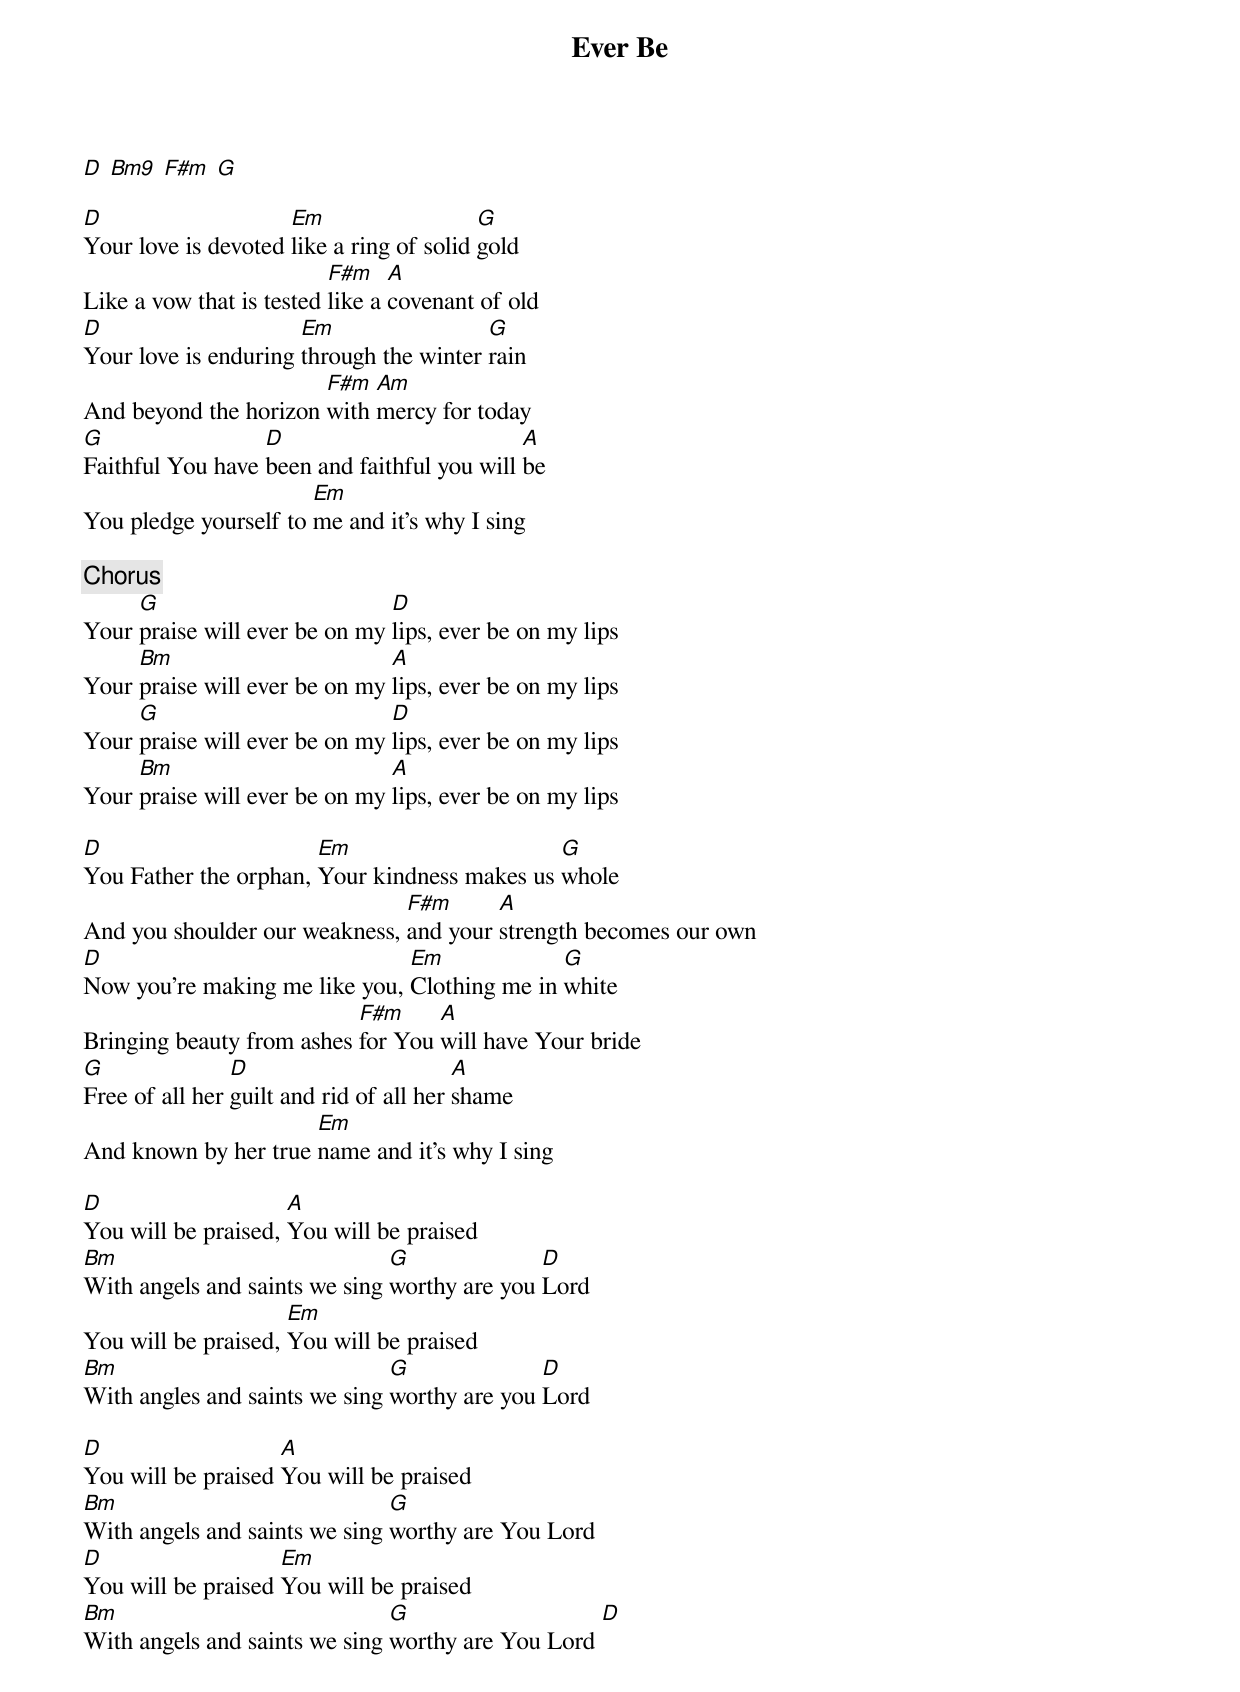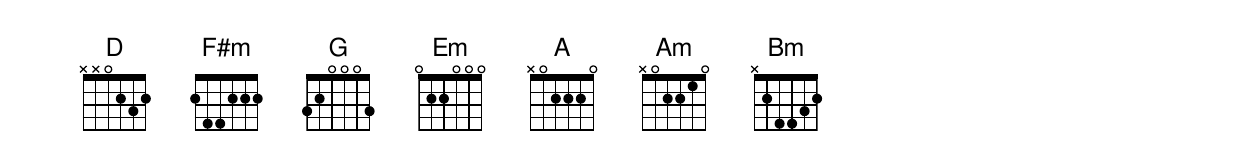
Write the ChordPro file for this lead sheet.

{Title: Ever Be}

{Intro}
[D] [Bm9] [F#m] [G]

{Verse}
[D]Your love is devoted [Em]like a ring of solid [G]gold
Like a vow that is tested [F#m]like a [A]covenant of old
[D]Your love is enduring [Em]through the winter [G]rain
And beyond the horizon [F#m]with [Am]mercy for today
[G]Faithful You have [D]been and faithful you will [A]be
You pledge yourself to [Em]me and it's why I sing

{Chorus}
Your [G]praise will ever be on my [D]lips, ever be on my lips
Your [Bm]praise will ever be on my [A]lips, ever be on my lips
Your [G]praise will ever be on my [D]lips, ever be on my lips
Your [Bm]praise will ever be on my [A]lips, ever be on my lips

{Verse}
[D]You Father the orphan, [Em]Your kindness makes us [G]whole
And you shoulder our weakness, [F#m]and your [A]strength becomes our own
[D]Now you're making me like you, [Em]Clothing me in [G]white
Bringing beauty from ashes [F#m]for You [A]will have Your bride
[G]Free of all her [D]guilt and rid of all her [A]shame
And known by her true [Em]name and it's why I sing

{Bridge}
[D]You will be praised, [A]You will be praised
[Bm]With angels and saints we sing [G]worthy are you [D]Lord
You will be praised, [Em]You will be praised
[Bm]With angles and saints we sing [G]worthy are you [D]Lord

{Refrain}
[D]You will be praised [A]You will be praised
[Bm]With angels and saints we sing [G]worthy are You Lord
[D]You will be praised [Em]You will be praised
[Bm]With angels and saints we sing [G]worthy are You Lord [D]
